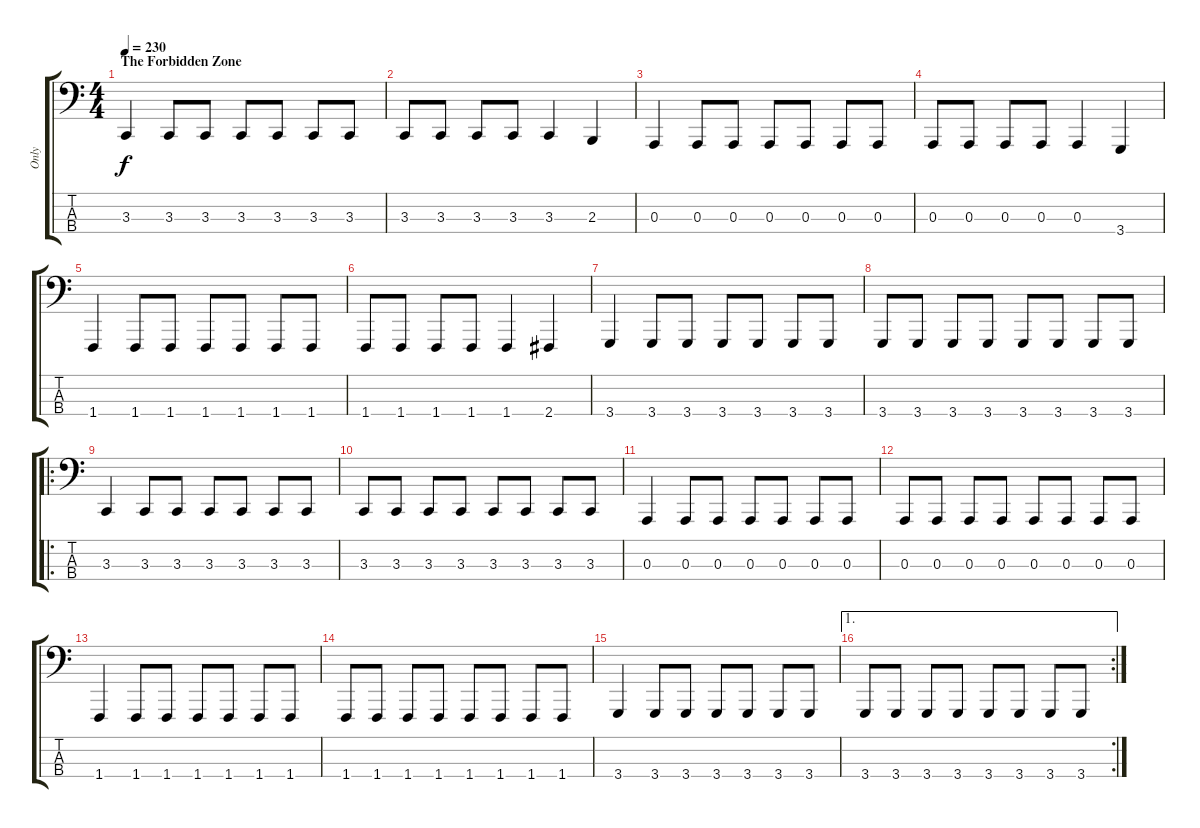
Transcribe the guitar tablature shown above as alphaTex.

\track ("Only" "Only") {instrument lead8bassandlead}
\staff {score tabs}
\tuning (G2 D2 A1 E1) {hide}
\ts (4 4)
\section ("" "The Forbidden Zone")
\tempo 230
\clef f4
\ks c
3.3.4{dy f instrument lead8bassandlead} 3.3.8 3.3.8 3.3.8 3.3.8 3.3.8 3.3.8 |
3.3.8 3.3.8 3.3.8 3.3.8 3.3.4 2.3.4 |
0.3.4 0.3.8 0.3.8 0.3.8 0.3.8 0.3.8 0.3.8 |
0.3.8 0.3.8 0.3.8 0.3.8 0.3.4 3.4.4 |
1.4.4 1.4.8 1.4.8 1.4.8 1.4.8 1.4.8 1.4.8 |
1.4.8 1.4.8 1.4.8 1.4.8 1.4.4 2.4.4 |
3.4.4 3.4.8 3.4.8 3.4.8 3.4.8 3.4.8 3.4.8 |
3.4.8 3.4.8 3.4.8 3.4.8 3.4.8 3.4.8 3.4.8 3.4.8 |
\ro
3.3.4 3.3.8 3.3.8 3.3.8 3.3.8 3.3.8 3.3.8 |
3.3.8 3.3.8 3.3.8 3.3.8 3.3.8 3.3.8 3.3.8 3.3.8 |
0.3.4 0.3.8 0.3.8 0.3.8 0.3.8 0.3.8 0.3.8 |
0.3.8 0.3.8 0.3.8 0.3.8 0.3.8 0.3.8 0.3.8 0.3.8 |
1.4.4 1.4.8 1.4.8 1.4.8 1.4.8 1.4.8 1.4.8 |
1.4.8 1.4.8 1.4.8 1.4.8 1.4.8 1.4.8 1.4.8 1.4.8 |
3.4.4 3.4.8 3.4.8 3.4.8 3.4.8 3.4.8 3.4.8 |
\ae 1
\rc 2
3.4.8 3.4.8 3.4.8 3.4.8 3.4.8 3.4.8 3.4.8 3.4.8
